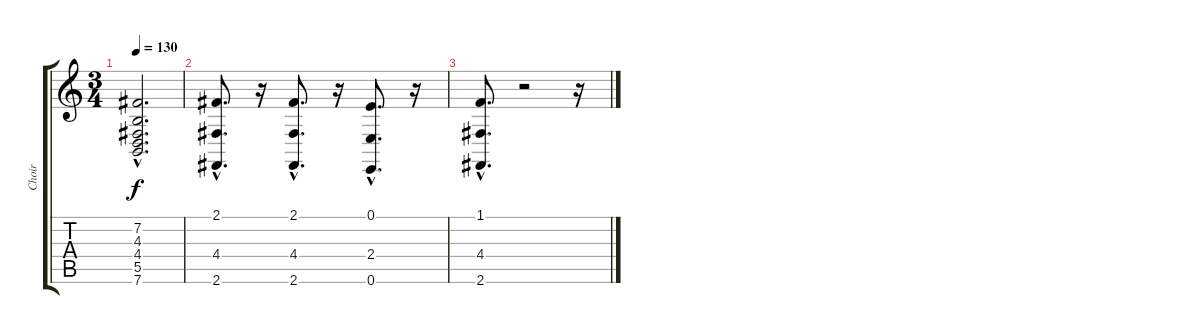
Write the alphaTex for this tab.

\track ("Choir" "Choir") {instrument choiraahs}
\staff {score tabs}
\tuning (E4 B3 G3 D3 A2 E2) {hide}
\ts (3 4)
\tempo 130
\clef g2
\ks c
(7.2{hac} 4.3{hac} 4.4{hac} 5.5{hac} 7.6{hac}).2{d dy f} |
(2.1 4.4 2.6{hac}).8{d} r.16 (2.1 4.4 2.6{hac}).8{d} r.16 (0.1 2.4 0.6{hac}).8{d} r.16 |
(1.1 4.4 2.6{hac}).8{d} r.2 r.16
